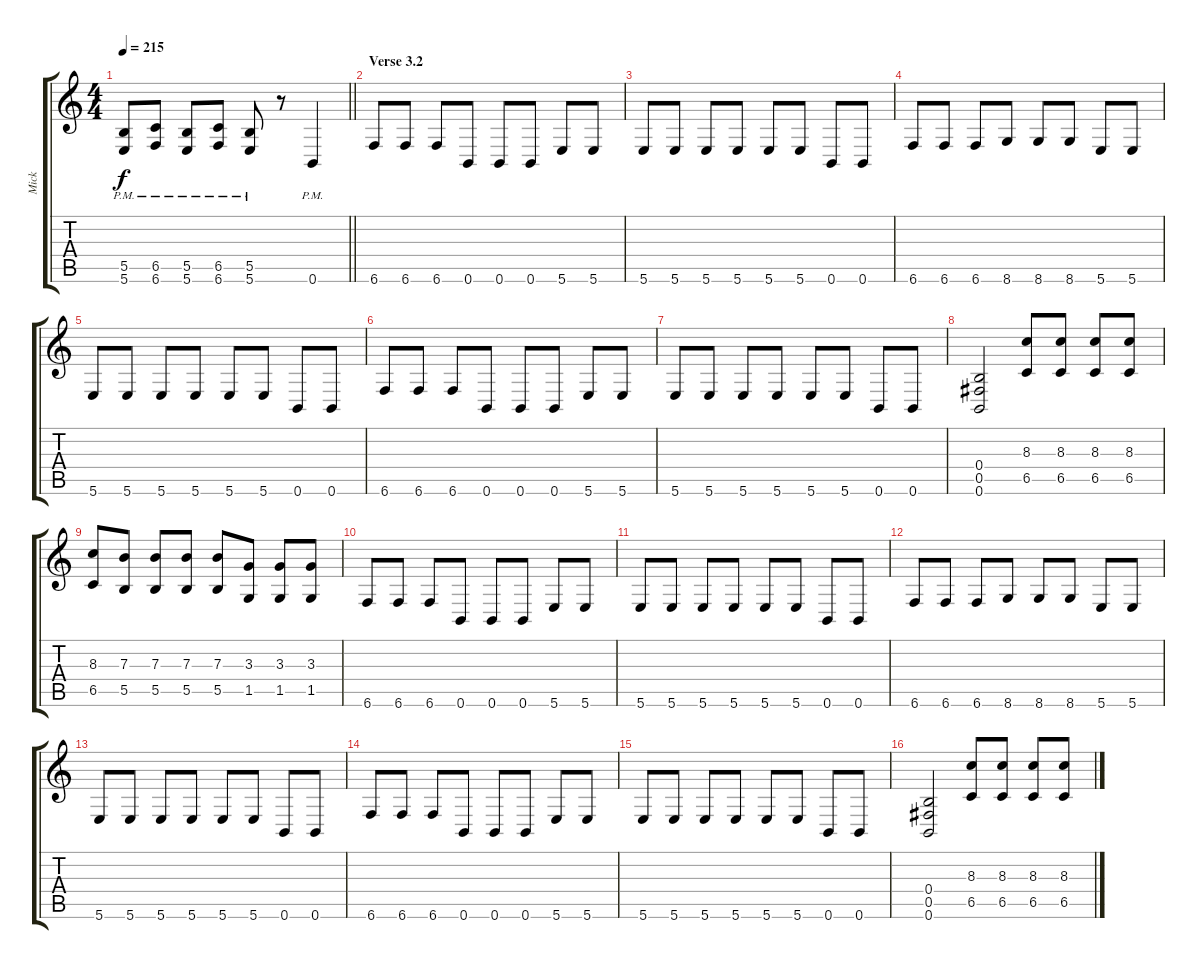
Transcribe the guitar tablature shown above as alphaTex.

\track ("Mick" "Mick") {instrument distortionguitar}
\staff {score tabs}
\tuning (Db4 Ab3 E3 B2 Gb2 B1) {hide}
\ts (4 4)
\tempo 215
\clef g2
\barLineRight lightlight
\ks c
(5.5{pm} 5.6{pm}).8{dy f} (6.5{pm} 6.6{pm}).8 (5.5{pm} 5.6{pm}).8 (6.5{pm} 6.6{pm}).8 (5.5{pm} 5.6{pm}).8 r.8 0.6{pm}.4 |
\section ("" "Verse 3.2")
6.6.8 6.6.8 6.6.8 0.6.8 0.6.8 0.6.8 5.6.8 5.6.8 |
5.6.8 5.6.8 5.6.8 5.6.8 5.6.8 5.6.8 0.6.8 0.6.8 |
6.6.8 6.6.8 6.6.8 8.6.8 8.6.8 8.6.8 5.6.8 5.6.8 |
5.6.8 5.6.8 5.6.8 5.6.8 5.6.8 5.6.8 0.6.8 0.6.8 |
6.6.8 6.6.8 6.6.8 0.6.8 0.6.8 0.6.8 5.6.8 5.6.8 |
5.6.8 5.6.8 5.6.8 5.6.8 5.6.8 5.6.8 0.6.8 0.6.8 |
(0.4 0.5 0.6).2 (8.3 6.5).8 (8.3 6.5).8 (8.3 6.5).8 (8.3 6.5).8 |
(8.3 6.5).8 (7.3 5.5).8 (7.3 5.5).8 (7.3 5.5).8 (7.3 5.5).8 (3.3 1.5).8 (3.3 1.5).8 (3.3 1.5).8 |
6.6.8 6.6.8 6.6.8 0.6.8 0.6.8 0.6.8 5.6.8 5.6.8 |
5.6.8 5.6.8 5.6.8 5.6.8 5.6.8 5.6.8 0.6.8 0.6.8 |
6.6.8 6.6.8 6.6.8 8.6.8 8.6.8 8.6.8 5.6.8 5.6.8 |
5.6.8 5.6.8 5.6.8 5.6.8 5.6.8 5.6.8 0.6.8 0.6.8 |
6.6.8 6.6.8 6.6.8 0.6.8 0.6.8 0.6.8 5.6.8 5.6.8 |
5.6.8 5.6.8 5.6.8 5.6.8 5.6.8 5.6.8 0.6.8 0.6.8 |
(0.4 0.5 0.6).2 (8.3 6.5).8 (8.3 6.5).8 (8.3 6.5).8 (8.3 6.5).8
